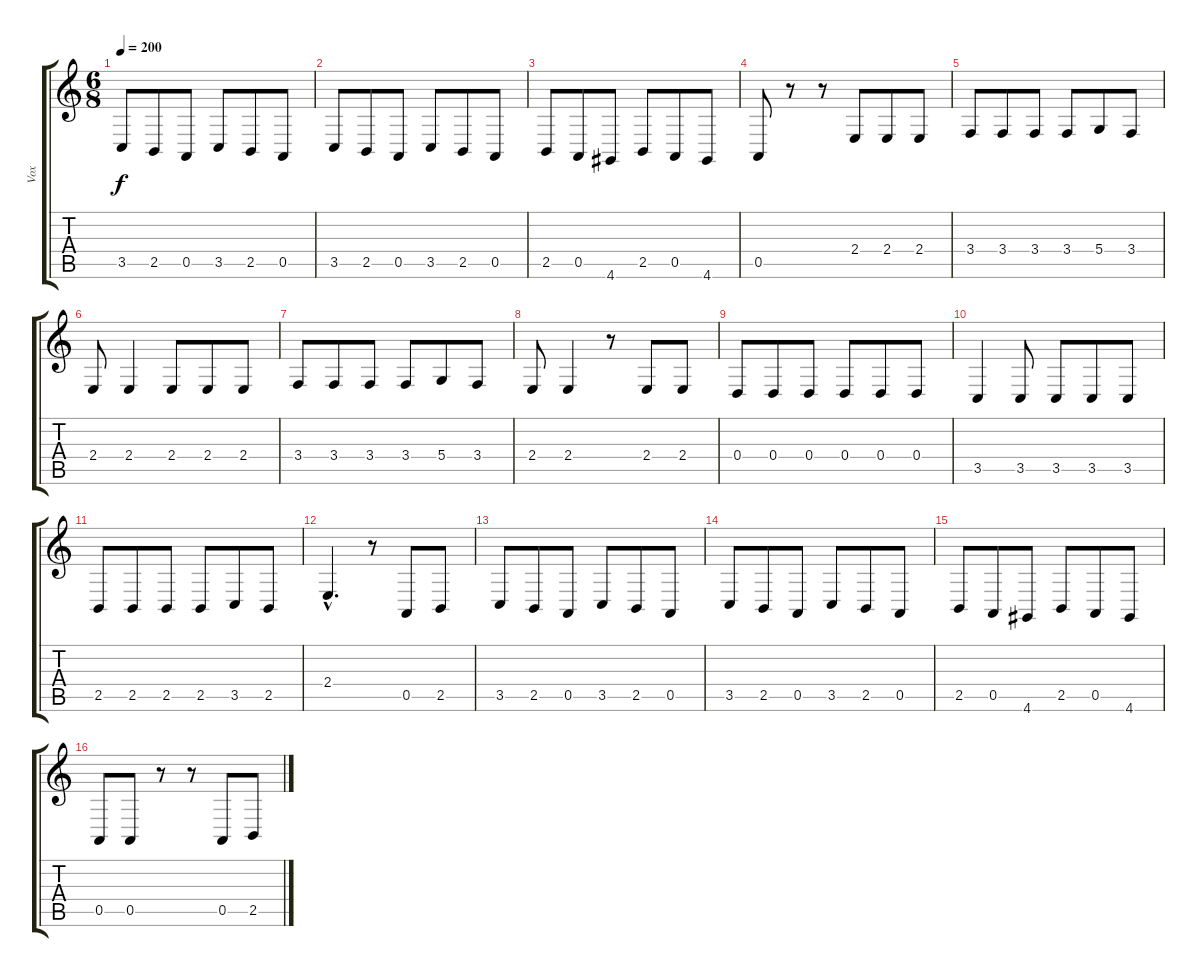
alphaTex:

\track ("Vox" "Vox") {instrument oboe}
\staff {score tabs}
\tuning (E4 B3 G3 D3 A2 E2) {hide}
\ts (6 8)
\tempo 200
\clef g2
\ks c
3.5.8{dy f} 2.5.8 0.5.8 3.5.8 2.5.8 0.5.8 |
3.5.8 2.5.8 0.5.8 3.5.8 2.5.8 0.5.8 |
2.5.8 0.5.8 4.6.8 2.5.8 0.5.8 4.6.8 |
0.5.8 r.8 r.8 2.4.8 2.4.8 2.4.8 |
3.4.8 3.4.8 3.4.8 3.4.8 5.4.8 3.4.8 |
2.4.8 2.4.4 2.4.8 2.4.8 2.4.8 |
3.4.8 3.4.8 3.4.8 3.4.8 5.4.8 3.4.8 |
2.4.8 2.4.4 r.8 2.4.8 2.4.8 |
0.4.8 0.4.8 0.4.8 0.4.8 0.4.8 0.4.8 |
3.5.4 3.5.8 3.5.8 3.5.8 3.5.8 |
2.5.8 2.5.8 2.5.8 2.5.8 3.5.8 2.5.8 |
2.4{hac}.4{d} r.8 0.5.8 2.5.8 |
3.5.8 2.5.8 0.5.8 3.5.8 2.5.8 0.5.8 |
3.5.8 2.5.8 0.5.8 3.5.8 2.5.8 0.5.8 |
2.5.8 0.5.8 4.6.8 2.5.8 0.5.8 4.6.8 |
0.5.8 0.5.8 r.8 r.8 0.5.8 2.5.8
